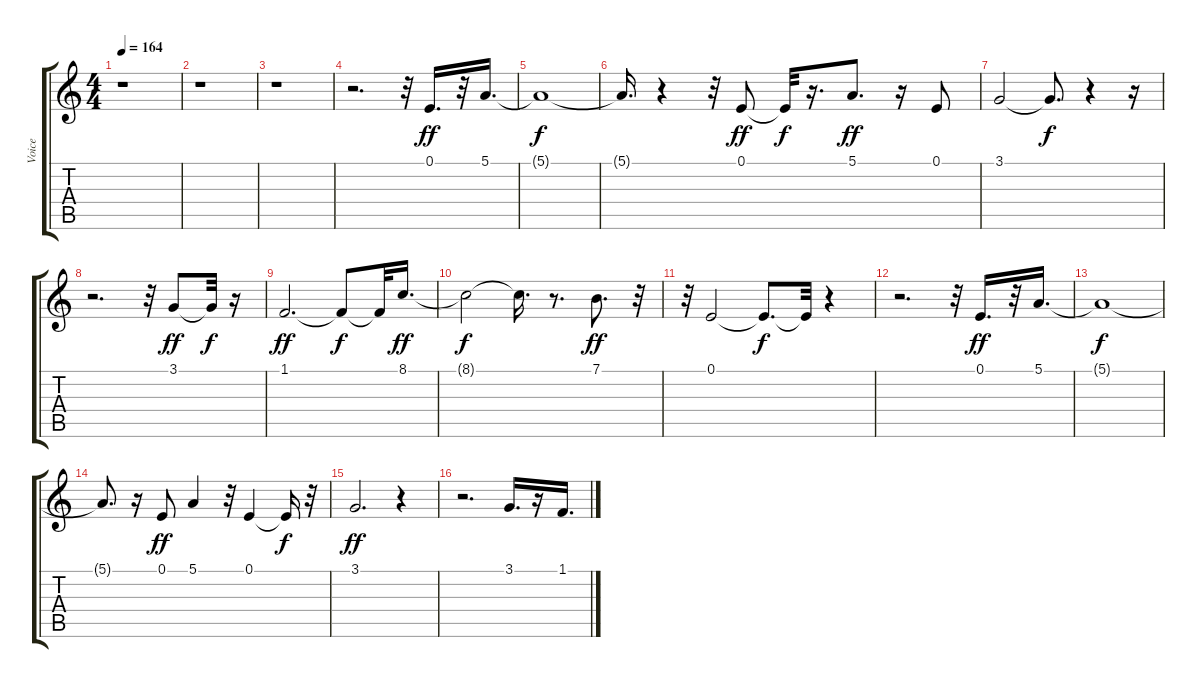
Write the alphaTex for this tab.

\track ("Voice" "Voice") {instrument oboe}
\staff {score tabs}
\tuning (E4 B3 G3 D3 A2 E2) {hide}
\ts (4 4)
\tempo 164
\clef g2
\ks c
r.1{dy f} |
r.1 |
r.1 |
r.2{d} r.32 0.1.16{d dy ff} r.32 5.1.16{d} |
5.1{t}.1{dy f} |
5.1{t}.16{d} r.4 r.32 0.1.8{dy ff} 0.1{t}.32{dy f} r.16{d} 5.1.8{d dy ff} r.16 0.1.8 |
3.1.2 3.1{t}.8{d dy f} r.4 r.16 |
r.2{d} r.32 3.1.8{dy ff} 3.1{t}.32{dy f} r.16 |
1.1.2{d dy ff} 1.1{t}.8{dy f} 1.1{t}.32 8.1.16{d dy ff} |
8.1{t}.2{dy f} 8.1{t}.16{d} r.8{d} 7.1.8{d dy ff} r.32 |
r.32 0.1.2 0.1{t}.8{d dy f} 0.1{t}.32 r.4 |
r.2{d} r.32 0.1.16{d dy ff} r.32 5.1.16{d} |
5.1{t}.1{dy f} |
5.1{t}.8{d} r.16 0.1.8{dy ff} 5.1.4 r.32 0.1.4 0.1{t}.16{dy f} r.32 |
3.1.2{d dy ff} r.4 |
r.2{d} 3.1.16{d} r.16 1.1.16{d}
